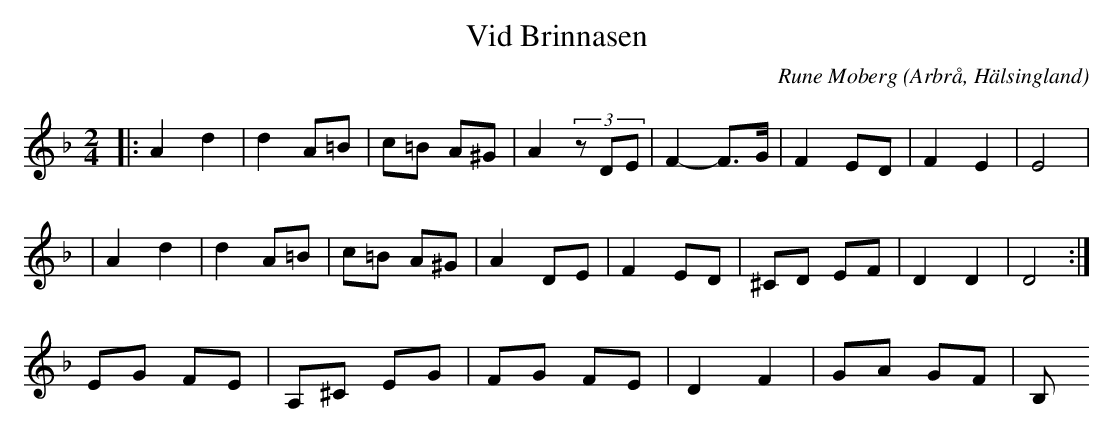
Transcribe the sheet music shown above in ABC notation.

X:1
T:Vid Brinnasen
C: Rune Moberg
O:Arbrå, Hälsingland
M:2/4
L:1/8
K:Dm
|:A2 d2|d2 A=B|c=B A^G|A2 (3zDE| F2-F>G| F2 ED|F2 E2|E4|
| A2 d2|d2 A=B|c=B A^G|A2 DE|F2 ED|^CD EF|D2 D2|D4:|
EG FE|A,^C EG|FG FE|D2 F2|GA GF|B,
